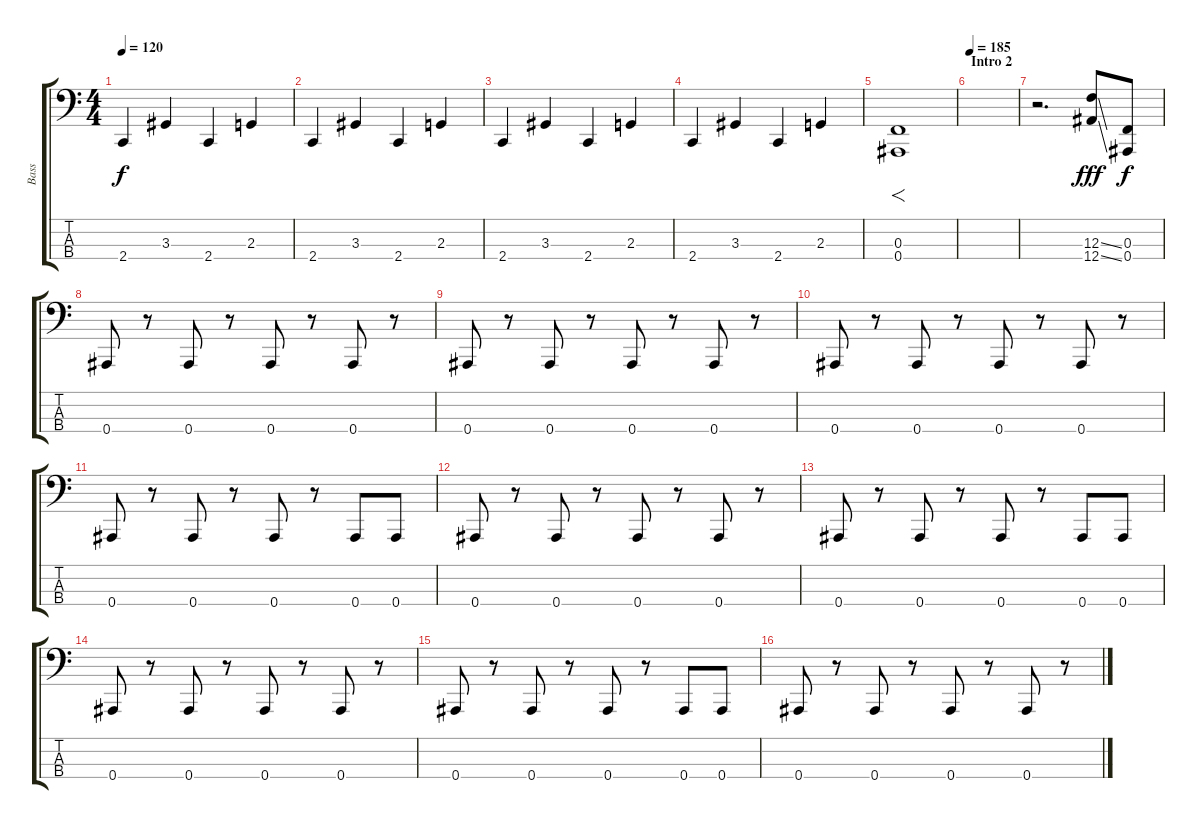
\track ("Bass" "Bass") {instrument electricbassfinger}
\staff {score tabs}
\tuning (Eb2 Bb1 F1 Bb0) {hide}
\ts (4 4)
\tempo 120
\clef f4
\ks c
2.4.4{dy f} 3.3.4 2.4.4 2.3.4 |
2.4.4 3.3.4 2.4.4 2.3.4 |
2.4.4 3.3.4 2.4.4 2.3.4 |
2.4.4 3.3.4 2.4.4 2.3.4 |
(0.3 0.4).1{f} |
\section ("" "Intro 2")
\tempo 185
|
r.2{d} (12.3{ss} 12.4{ss}).8{dy fff} (0.3 0.4).8{dy f} |
0.4.8 r.8 0.4.8 r.8 0.4.8 r.8 0.4.8 r.8 |
0.4.8 r.8 0.4.8 r.8 0.4.8 r.8 0.4.8 r.8 |
0.4.8 r.8 0.4.8 r.8 0.4.8 r.8 0.4.8 r.8 |
0.4.8 r.8 0.4.8 r.8 0.4.8 r.8 0.4.8 0.4.8 |
0.4.8 r.8 0.4.8 r.8 0.4.8 r.8 0.4.8 r.8 |
0.4.8 r.8 0.4.8 r.8 0.4.8 r.8 0.4.8 0.4.8 |
0.4.8 r.8 0.4.8 r.8 0.4.8 r.8 0.4.8 r.8 |
0.4.8 r.8 0.4.8 r.8 0.4.8 r.8 0.4.8 0.4.8 |
0.4.8 r.8 0.4.8 r.8 0.4.8 r.8 0.4.8 r.8
